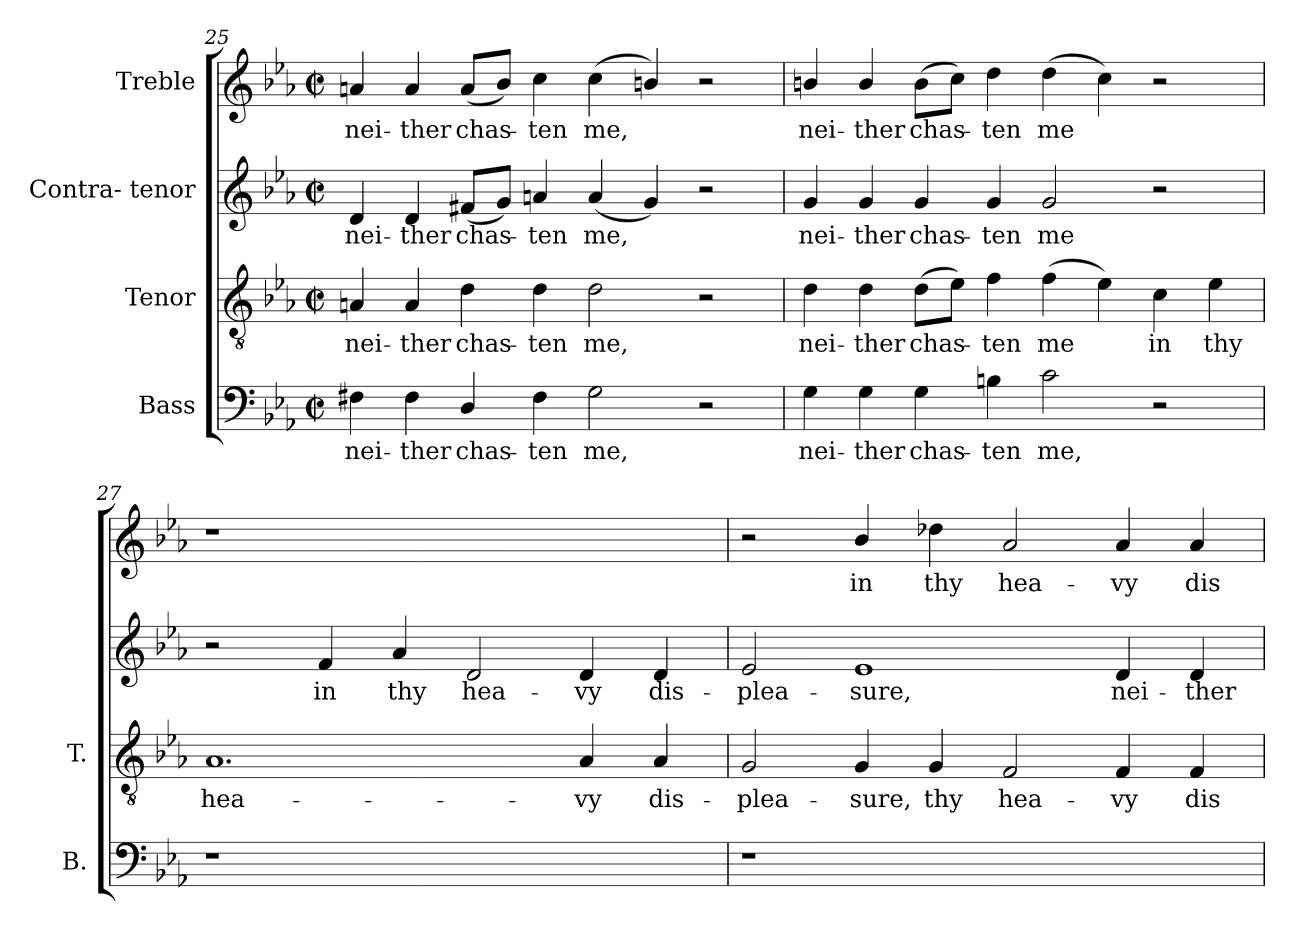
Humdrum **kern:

**kern	**text	**kern	**text	**kern	**text	**kern	**text
*part4	*part4	*part3	*part3	*part2	*part2	*part1	*part1
*staff4	*staff4	*staff3	*staff3	*staff2	*staff2	*staff1	*staff1
*I"Bass	*	*I"Tenor	*	*I"Contra- tenor	*	*I"Treble	*
*I'B.	*	*I'T.	*	*	*	*	*
*clefF4	*	*clefGv2	*	*clefG2	*	*clefG2	*
*	*	*ITrd7c12	*	*	*	*	*
*k[b-e-a-]	*	*k[b-e-a-]	*	*k[b-e-a-]	*	*k[b-e-a-]	*
*E-:	*	*E-:	*	*E-:	*	*E-:	*
*M2/2	*	*M2/2	*	*M2/2	*	*M2/2	*
*met(c|)	*	*met(c|)	*	*met(c|)	*	*met(c|)	*
=25	=25	=25	=25	=25	=25	=25	=25
!	!LO:LY:b:color=#000000	!	!	!	!	!	!
!	!	!	!LO:LY:b:color=#000000	!	!	!	!
!	!	!	!	!	!LO:LY:b:color=#000000	!	!
!	!	!	!	!	!	!	!LO:LY:b:color=#000000
4F#Xi\	nei-	4AAni/	nei-	4di/	nei-	4ani/	nei-
!	!LO:LY:b:color=#000000	!	!	!	!	!	!
!	!	!	!LO:LY:b:color=#000000	!	!	!	!
!	!	!	!	!	!LO:LY:b:color=#000000	!	!
!	!	!	!	!	!	!	!LO:LY:b:color=#000000
4F#i\	-ther	4AAi/	-ther	4di/	-ther	4ai/	-ther
!	!LO:LY:b:color=#000000	!	!	!	!	!	!
!	!	!	!LO:LY:b:color=#000000	!	!	!	!
!	!	!	!	!	!LO:LY:b:color=#000000	!	!
!	!	!	!	!	!	!	!LO:LY:b:color=#000000
4Di/	chas-	4Di\	chas-	(8f#Xi/L	chas-	(8ai/L	chas-
.	.	.	.	8gi/J)	.	8b-i/J)	.
!	!LO:LY:b:color=#000000	!	!	!	!	!	!
!	!	!	!LO:LY:b:color=#000000	!	!	!	!
!	!	!	!	!	!LO:LY:b:color=#000000	!	!
!	!	!	!	!	!	!	!LO:LY:b:color=#000000
4F#i\	-ten	4Di\	-ten	4ani/	-ten	4cci\	-ten
!	!LO:LY:b:color=#000000	!	!	!	!	!	!
!	!	!	!LO:LY:b:color=#000000	!	!	!	!
!	!	!	!	!	!LO:LY:b:color=#000000	!	!
!	!	!	!	!	!	!	!LO:LY:b:color=#000000
2Gi\	me,	2Di\	me,	(4ai/	me,	(4cci\	me,
.	.	.	.	4gi/)	.	4bni/)	.
2r	.	2r	.	2r	.	2r	.
=26	=26	=26	=26	=26	=26	=26	=26
!	!LO:LY:b:color=#000000	!	!	!	!	!	!
!	!	!	!LO:LY:b:color=#000000	!	!	!	!
!	!	!	!	!	!LO:LY:b:color=#000000	!	!
!	!	!	!	!	!	!	!LO:LY:b:color=#000000
4Gi\	nei-	4Di\	nei-	4gi/	nei-	4bni/	nei-
!	!LO:LY:b:color=#000000	!	!	!	!	!	!
!	!	!	!LO:LY:b:color=#000000	!	!	!	!
!	!	!	!	!	!LO:LY:b:color=#000000	!	!
!	!	!	!	!	!	!	!LO:LY:b:color=#000000
4Gi\	-ther	4Di\	-ther	4gi/	-ther	4bi/	-ther
!	!LO:LY:b:color=#000000	!	!	!	!	!	!
!	!	!	!LO:LY:b:color=#000000	!	!	!	!
!	!	!	!	!	!LO:LY:b:color=#000000	!	!
!	!	!	!	!	!	!	!LO:LY:b:color=#000000
4Gi\	chas-	(8Di\L	chas-	4gi/	chas-	(8bi\L	chas-
.	.	8E-i\J)	.	.	.	8cci\J)	.
!	!LO:LY:b:color=#000000	!	!	!	!	!	!
!	!	!	!LO:LY:b:color=#000000	!	!	!	!
!	!	!	!	!	!LO:LY:b:color=#000000	!	!
!	!	!	!	!	!	!	!LO:LY:b:color=#000000
4Bni\	-ten	4Fi\	-ten	4gi/	-ten	4ddi\	-ten
!	!LO:LY:b:color=#000000	!	!	!	!	!	!
!	!	!	!LO:LY:b:color=#000000	!	!	!	!
!	!	!	!	!	!LO:LY:b:color=#000000	!	!
!	!	!	!	!	!	!	!LO:LY:b:color=#000000
2ci\	me,	(4Fi\	me	2gi/	me	(4ddi\	me
.	.	4E-i\)	.	.	.	4cci\)	.
!	!	!	!LO:LY:b:color=#000000	!	!	!	!
2r	.	4Ci\	in	2r	.	2r	.
!	!	!	!LO:LY:b:color=#000000	!	!	!	!
.	.	4E-i\	thy	.	.	.	.
!!LO:PB:g=z
=27	=27	=27	=27	=27	=27	=27	=27
!LO:N:vis=1	!	!	!	!	!	!	!
!	!	!	!LO:LY:b:color=#000000	!	!	!LO:N:vis=1	!
1r	.	1.AA-i	hea-	2r	.	1r	.
!	!	!	!	!	!LO:LY:b:color=#000000	!	!
.	.	.	.	4fi/	in	.	.
!	!	!	!	!	!LO:LY:b:color=#000000	!	!
.	.	.	.	4a-i/	thy	.	.
!	!	!	!	!	!LO:LY:b:color=#000000	!	!
1ryy	.	.	.	2di/	hea-	1ryy	.
!	!	!	!LO:LY:b:color=#000000	!	!	!	!
!	!	!	!	!	!LO:LY:b:color=#000000	!	!
.	.	4AA-i/	-vy	4di/	-vy	.	.
!	!	!	!LO:LY:b:color=#000000	!	!	!	!
!	!	!	!	!	!LO:LY:b:color=#000000	!	!
.	.	4AA-i/	dis-	4di/	dis-	.	.
=28	=28	=28	=28	=28	=28	=28	=28
!LO:N:vis=1	!	!	!	!	!	!	!
!	!	!	!LO:LY:b:color=#000000	!	!	!	!
!	!	!	!	!	!LO:LY:b:color=#000000	!	!
1r	.	2GGi/	-plea-	2e-i/	-plea-	2r	.
!	!	!	!LO:LY:b:color=#000000	!	!	!	!
!	!	!	!	!	!LO:LY:b:color=#000000	!	!
!	!	!	!	!	!	!	!LO:LY:b:color=#000000
.	.	4GGi/	-sure,	1e-i	-sure,	4b-i/	in
!	!	!	!LO:LY:b:color=#000000	!	!	!	!
!	!	!	!	!	!	!	!LO:LY:b:color=#000000
.	.	4GGi/	thy	.	.	4dd-Xi\	thy
!	!	!	!LO:LY:b:color=#000000	!	!	!	!
!	!	!	!	!	!	!	!LO:LY:b:color=#000000
1ryy	.	2FFi/	hea-	.	.	2a-i/	hea-
!	!	!	!LO:LY:b:color=#000000	!	!	!	!
!	!	!	!	!	!LO:LY:b:color=#000000	!	!
!	!	!	!	!	!	!	!LO:LY:b:color=#000000
.	.	4FFi/	-vy	4di/	nei-	4a-i/	-vy
!	!	!	!LO:LY:b:color=#000000	!	!	!	!
!	!	!	!	!	!LO:LY:b:color=#000000	!	!
!	!	!	!	!	!	!	!LO:LY:b:color=#000000
.	.	4FFi/	dis-	4di/	-ther	4a-i/	dis-
=	=	=	=	=	=	=	=
*-	*-	*-	*-	*-	*-	*-	*-
